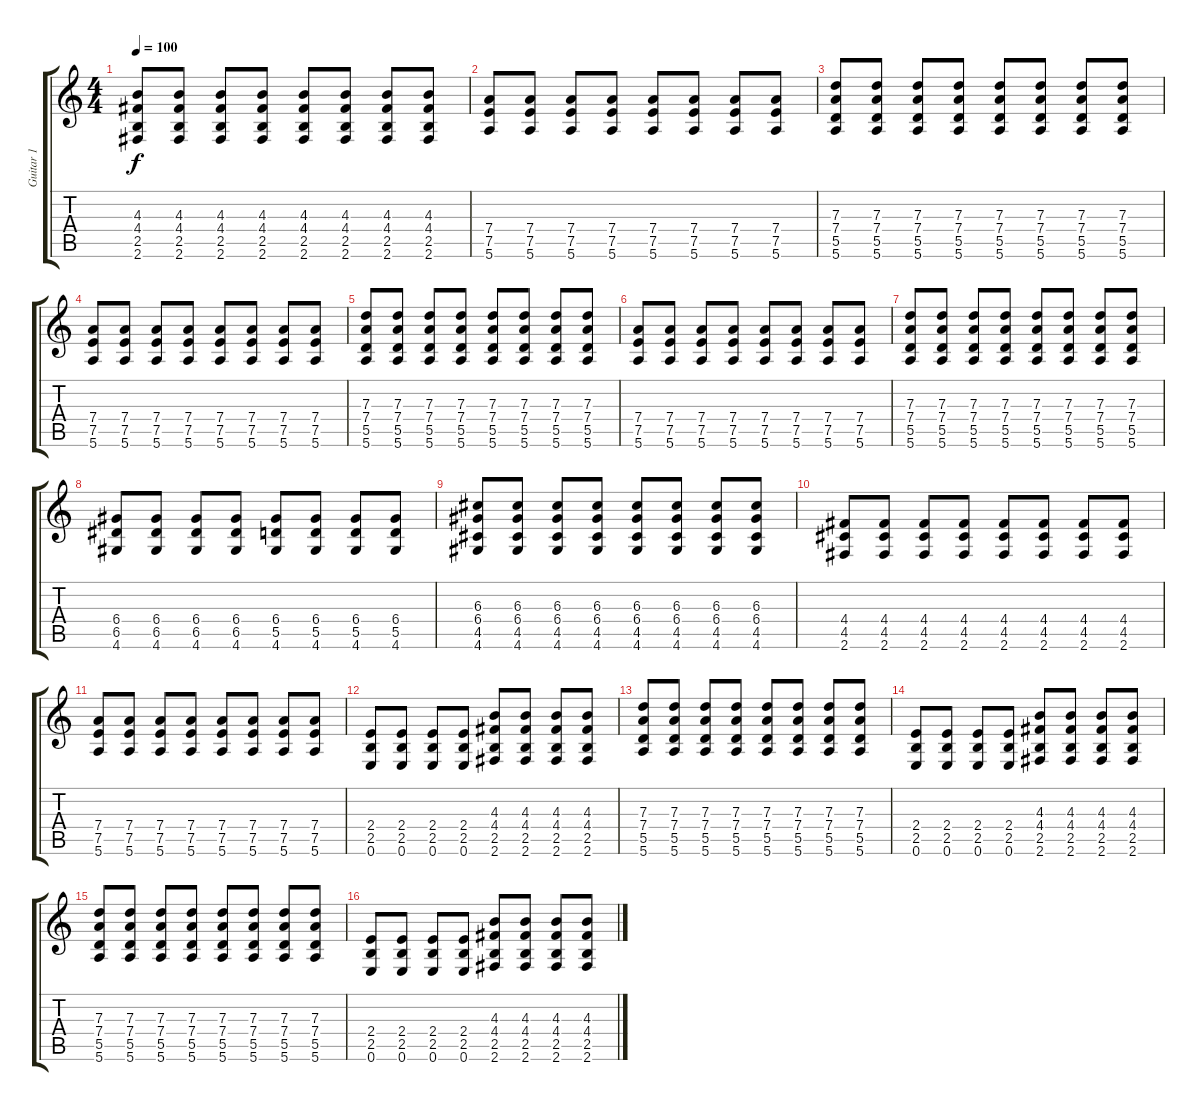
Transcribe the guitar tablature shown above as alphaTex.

\track ("Guitar 1" "Guitar 1") {instrument overdrivenguitar}
\staff {score tabs}
\tuning (E4 B3 G3 D3 A2 E2) {hide}
\ts (4 4)
\tempo 100
\clef g2
\ks c
(4.3 4.4 2.5 2.6).8{dy f} (4.3 4.4 2.5 2.6).8 (4.3 4.4 2.5 2.6).8 (4.3 4.4 2.5 2.6).8 (4.3 4.4 2.5 2.6).8 (4.3 4.4 2.5 2.6).8 (4.3 4.4 2.5 2.6).8 (4.3 4.4 2.5 2.6).8 |
(7.4 7.5 5.6).8 (7.4 7.5 5.6).8 (7.4 7.5 5.6).8 (7.4 7.5 5.6).8 (7.4 7.5 5.6).8 (7.4 7.5 5.6).8 (7.4 7.5 5.6).8 (7.4 7.5 5.6).8 |
(7.3 7.4 5.5 5.6).8 (7.3 7.4 5.5 5.6).8 (7.3 7.4 5.5 5.6).8 (7.3 7.4 5.5 5.6).8 (7.3 7.4 5.5 5.6).8 (7.3 7.4 5.5 5.6).8 (7.3 7.4 5.5 5.6).8 (7.3 7.4 5.5 5.6).8 |
(7.4 7.5 5.6).8 (7.4 7.5 5.6).8 (7.4 7.5 5.6).8 (7.4 7.5 5.6).8 (7.4 7.5 5.6).8 (7.4 7.5 5.6).8 (7.4 7.5 5.6).8 (7.4 7.5 5.6).8 |
(7.3 7.4 5.5 5.6).8 (7.3 7.4 5.5 5.6).8 (7.3 7.4 5.5 5.6).8 (7.3 7.4 5.5 5.6).8 (7.3 7.4 5.5 5.6).8 (7.3 7.4 5.5 5.6).8 (7.3 7.4 5.5 5.6).8 (7.3 7.4 5.5 5.6).8 |
(7.4 7.5 5.6).8 (7.4 7.5 5.6).8 (7.4 7.5 5.6).8 (7.4 7.5 5.6).8 (7.4 7.5 5.6).8 (7.4 7.5 5.6).8 (7.4 7.5 5.6).8 (7.4 7.5 5.6).8 |
(7.3 7.4 5.5 5.6).8 (7.3 7.4 5.5 5.6).8 (7.3 7.4 5.5 5.6).8 (7.3 7.4 5.5 5.6).8 (7.3 7.4 5.5 5.6).8 (7.3 7.4 5.5 5.6).8 (7.3 7.4 5.5 5.6).8 (7.3 7.4 5.5 5.6).8 |
(6.4 6.5 4.6).8 (6.4 6.5 4.6).8 (6.4 6.5 4.6).8 (6.4 6.5 4.6).8 (6.4 5.5 4.6).8 (6.4 5.5 4.6).8 (6.4 5.5 4.6).8 (6.4 5.5 4.6).8 |
(6.3 6.4 4.5 4.6).8 (6.3 6.4 4.5 4.6).8 (6.3 6.4 4.5 4.6).8 (6.3 6.4 4.5 4.6).8 (6.3 6.4 4.5 4.6).8 (6.3 6.4 4.5 4.6).8 (6.3 6.4 4.5 4.6).8 (6.3 6.4 4.5 4.6).8 |
(4.4 4.5 2.6).8 (4.4 4.5 2.6).8 (4.4 4.5 2.6).8 (4.4 4.5 2.6).8 (4.4 4.5 2.6).8 (4.4 4.5 2.6).8 (4.4 4.5 2.6).8 (4.4 4.5 2.6).8 |
(7.4 7.5 5.6).8 (7.4 7.5 5.6).8 (7.4 7.5 5.6).8 (7.4 7.5 5.6).8 (7.4 7.5 5.6).8 (7.4 7.5 5.6).8 (7.4 7.5 5.6).8 (7.4 7.5 5.6).8 |
(2.4 2.5 0.6).8 (2.4 2.5 0.6).8 (2.4 2.5 0.6).8 (2.4 2.5 0.6).8 (4.3 4.4 2.5 2.6).8 (4.3 4.4 2.5 2.6).8 (4.3 4.4 2.5 2.6).8 (4.3 4.4 2.5 2.6).8 |
(7.3 7.4 5.5 5.6).8 (7.3 7.4 5.5 5.6).8 (7.3 7.4 5.5 5.6).8 (7.3 7.4 5.5 5.6).8 (7.3 7.4 5.5 5.6).8 (7.3 7.4 5.5 5.6).8 (7.3 7.4 5.5 5.6).8 (7.3 7.4 5.5 5.6).8 |
(2.4 2.5 0.6).8 (2.4 2.5 0.6).8 (2.4 2.5 0.6).8 (2.4 2.5 0.6).8 (4.3 4.4 2.5 2.6).8 (4.3 4.4 2.5 2.6).8 (4.3 4.4 2.5 2.6).8 (4.3 4.4 2.5 2.6).8 |
(7.3 7.4 5.5 5.6).8 (7.3 7.4 5.5 5.6).8 (7.3 7.4 5.5 5.6).8 (7.3 7.4 5.5 5.6).8 (7.3 7.4 5.5 5.6).8 (7.3 7.4 5.5 5.6).8 (7.3 7.4 5.5 5.6).8 (7.3 7.4 5.5 5.6).8 |
(2.4 2.5 0.6).8 (2.4 2.5 0.6).8 (2.4 2.5 0.6).8 (2.4 2.5 0.6).8 (4.3 4.4 2.5 2.6).8 (4.3 4.4 2.5 2.6).8 (4.3 4.4 2.5 2.6).8 (4.3 4.4 2.5 2.6).8
